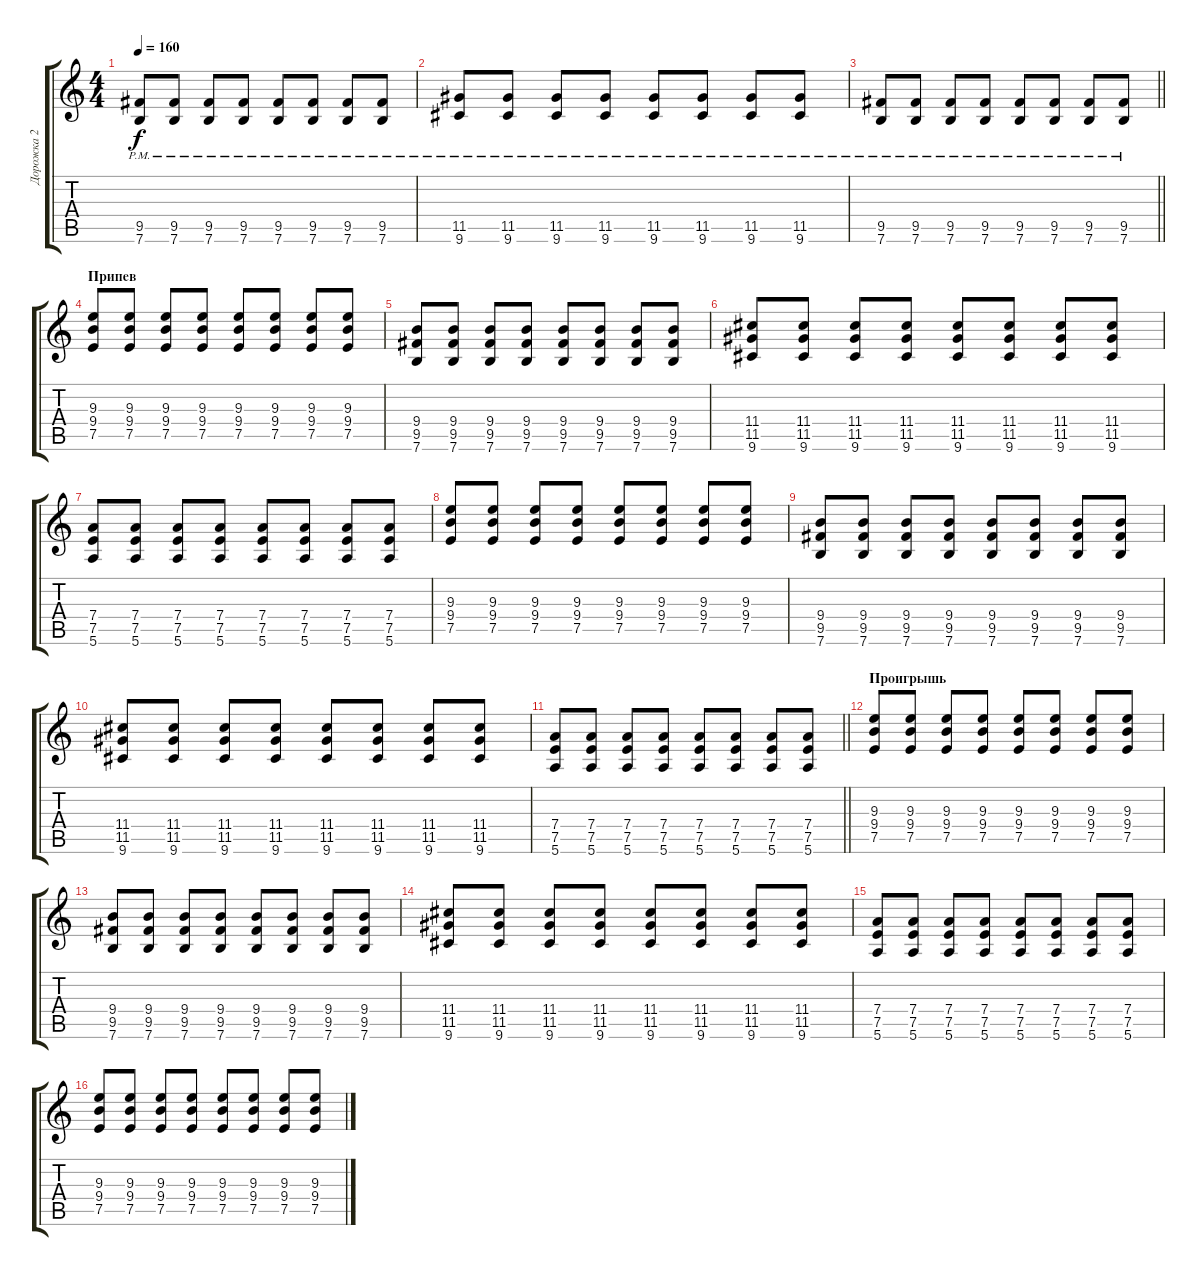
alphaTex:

\track ("Дорожка 2" "Дорожка 2") {instrument overdrivenguitar}
\staff {score tabs}
\tuning (E4 B3 G3 D3 A2 E2) {hide}
\ts (4 4)
\tempo 160
\clef g2
\ks c
(9.5{pm} 7.6{pm}).8{dy f} (9.5{pm} 7.6{pm}).8 (9.5{pm} 7.6{pm}).8 (9.5{pm} 7.6{pm}).8 (9.5{pm} 7.6{pm}).8 (9.5{pm} 7.6{pm}).8 (9.5{pm} 7.6{pm}).8 (9.5{pm} 7.6{pm}).8 |
(11.5{pm} 9.6{pm}).8 (11.5{pm} 9.6{pm}).8 (11.5{pm} 9.6{pm}).8 (11.5{pm} 9.6{pm}).8 (11.5{pm} 9.6{pm}).8 (11.5{pm} 9.6{pm}).8 (11.5{pm} 9.6{pm}).8 (11.5{pm} 9.6{pm}).8 |
\barLineRight lightlight
(9.5{pm} 7.6{pm}).8 (9.5{pm} 7.6{pm}).8 (9.5{pm} 7.6{pm}).8 (9.5{pm} 7.6{pm}).8 (9.5{pm} 7.6{pm}).8 (9.5{pm} 7.6{pm}).8 (9.5{pm} 7.6{pm}).8 (9.5{pm} 7.6{pm}).8 |
\section ("" "Припев")
(9.3 9.4 7.5).8 (9.3 9.4 7.5).8 (9.3 9.4 7.5).8 (9.3 9.4 7.5).8 (9.3 9.4 7.5).8 (9.3 9.4 7.5).8 (9.3 9.4 7.5).8 (9.3 9.4 7.5).8 |
(9.4 9.5 7.6).8 (9.4 9.5 7.6).8 (9.4 9.5 7.6).8 (9.4 9.5 7.6).8 (9.4 9.5 7.6).8 (9.4 9.5 7.6).8 (9.4 9.5 7.6).8 (9.4 9.5 7.6).8 |
(11.4 11.5 9.6).8 (11.4 11.5 9.6).8 (11.4 11.5 9.6).8 (11.4 11.5 9.6).8 (11.4 11.5 9.6).8 (11.4 11.5 9.6).8 (11.4 11.5 9.6).8 (11.4 11.5 9.6).8 |
(7.4 7.5 5.6).8 (7.4 7.5 5.6).8 (7.4 7.5 5.6).8 (7.4 7.5 5.6).8 (7.4 7.5 5.6).8 (7.4 7.5 5.6).8 (7.4 7.5 5.6).8 (7.4 7.5 5.6).8 |
(9.3 9.4 7.5).8 (9.3 9.4 7.5).8 (9.3 9.4 7.5).8 (9.3 9.4 7.5).8 (9.3 9.4 7.5).8 (9.3 9.4 7.5).8 (9.3 9.4 7.5).8 (9.3 9.4 7.5).8 |
(9.4 9.5 7.6).8 (9.4 9.5 7.6).8 (9.4 9.5 7.6).8 (9.4 9.5 7.6).8 (9.4 9.5 7.6).8 (9.4 9.5 7.6).8 (9.4 9.5 7.6).8 (9.4 9.5 7.6).8 |
(11.4 11.5 9.6).8 (11.4 11.5 9.6).8 (11.4 11.5 9.6).8 (11.4 11.5 9.6).8 (11.4 11.5 9.6).8 (11.4 11.5 9.6).8 (11.4 11.5 9.6).8 (11.4 11.5 9.6).8 |
\barLineRight lightlight
(7.4 7.5 5.6).8 (7.4 7.5 5.6).8 (7.4 7.5 5.6).8 (7.4 7.5 5.6).8 (7.4 7.5 5.6).8 (7.4 7.5 5.6).8 (7.4 7.5 5.6).8 (7.4 7.5 5.6).8 |
\section ("" "Проигрышь")
(9.3 9.4 7.5).8 (9.3 9.4 7.5).8 (9.3 9.4 7.5).8 (9.3 9.4 7.5).8 (9.3 9.4 7.5).8 (9.3 9.4 7.5).8 (9.3 9.4 7.5).8 (9.3 9.4 7.5).8 |
(9.4 9.5 7.6).8 (9.4 9.5 7.6).8 (9.4 9.5 7.6).8 (9.4 9.5 7.6).8 (9.4 9.5 7.6).8 (9.4 9.5 7.6).8 (9.4 9.5 7.6).8 (9.4 9.5 7.6).8 |
(11.4 11.5 9.6).8 (11.4 11.5 9.6).8 (11.4 11.5 9.6).8 (11.4 11.5 9.6).8 (11.4 11.5 9.6).8 (11.4 11.5 9.6).8 (11.4 11.5 9.6).8 (11.4 11.5 9.6).8 |
(7.4 7.5 5.6).8 (7.4 7.5 5.6).8 (7.4 7.5 5.6).8 (7.4 7.5 5.6).8 (7.4 7.5 5.6).8 (7.4 7.5 5.6).8 (7.4 7.5 5.6).8 (7.4 7.5 5.6).8 |
(9.3 9.4 7.5).8 (9.3 9.4 7.5).8 (9.3 9.4 7.5).8 (9.3 9.4 7.5).8 (9.3 9.4 7.5).8 (9.3 9.4 7.5).8 (9.3 9.4 7.5).8 (9.3 9.4 7.5).8
